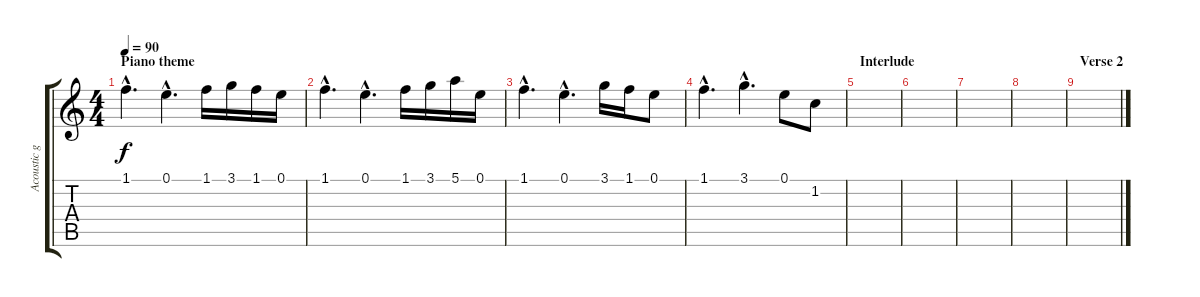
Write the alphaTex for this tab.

\track ("Acoustic guitar (fills)" "Acoustic g") {instrument acousticguitarsteel}
\staff {score tabs}
\tuning (E4 B3 G3 D3 A2 E2) {hide}
\ts (4 4)
\section ("" "Piano theme")
\tempo 90
\clef g2
\ks c
1.1{hac}.4{d dy f volume 12} 0.1{hac}.4{d} 1.1.16 3.1.16 1.1.16 0.1.16 |
1.1{hac}.4{d} 0.1{hac}.4{d} 1.1.16 3.1.16 5.1.16 0.1.16 |
1.1{hac}.4{d} 0.1{hac}.4{d} 3.1.16 1.1.16 0.1.8 |
1.1{hac}.4{d} 3.1{hac}.4{d} 0.1.8 1.2.8 |
\section ("" "Interlude")
|
|
|
|
\section ("" "Verse 2")
